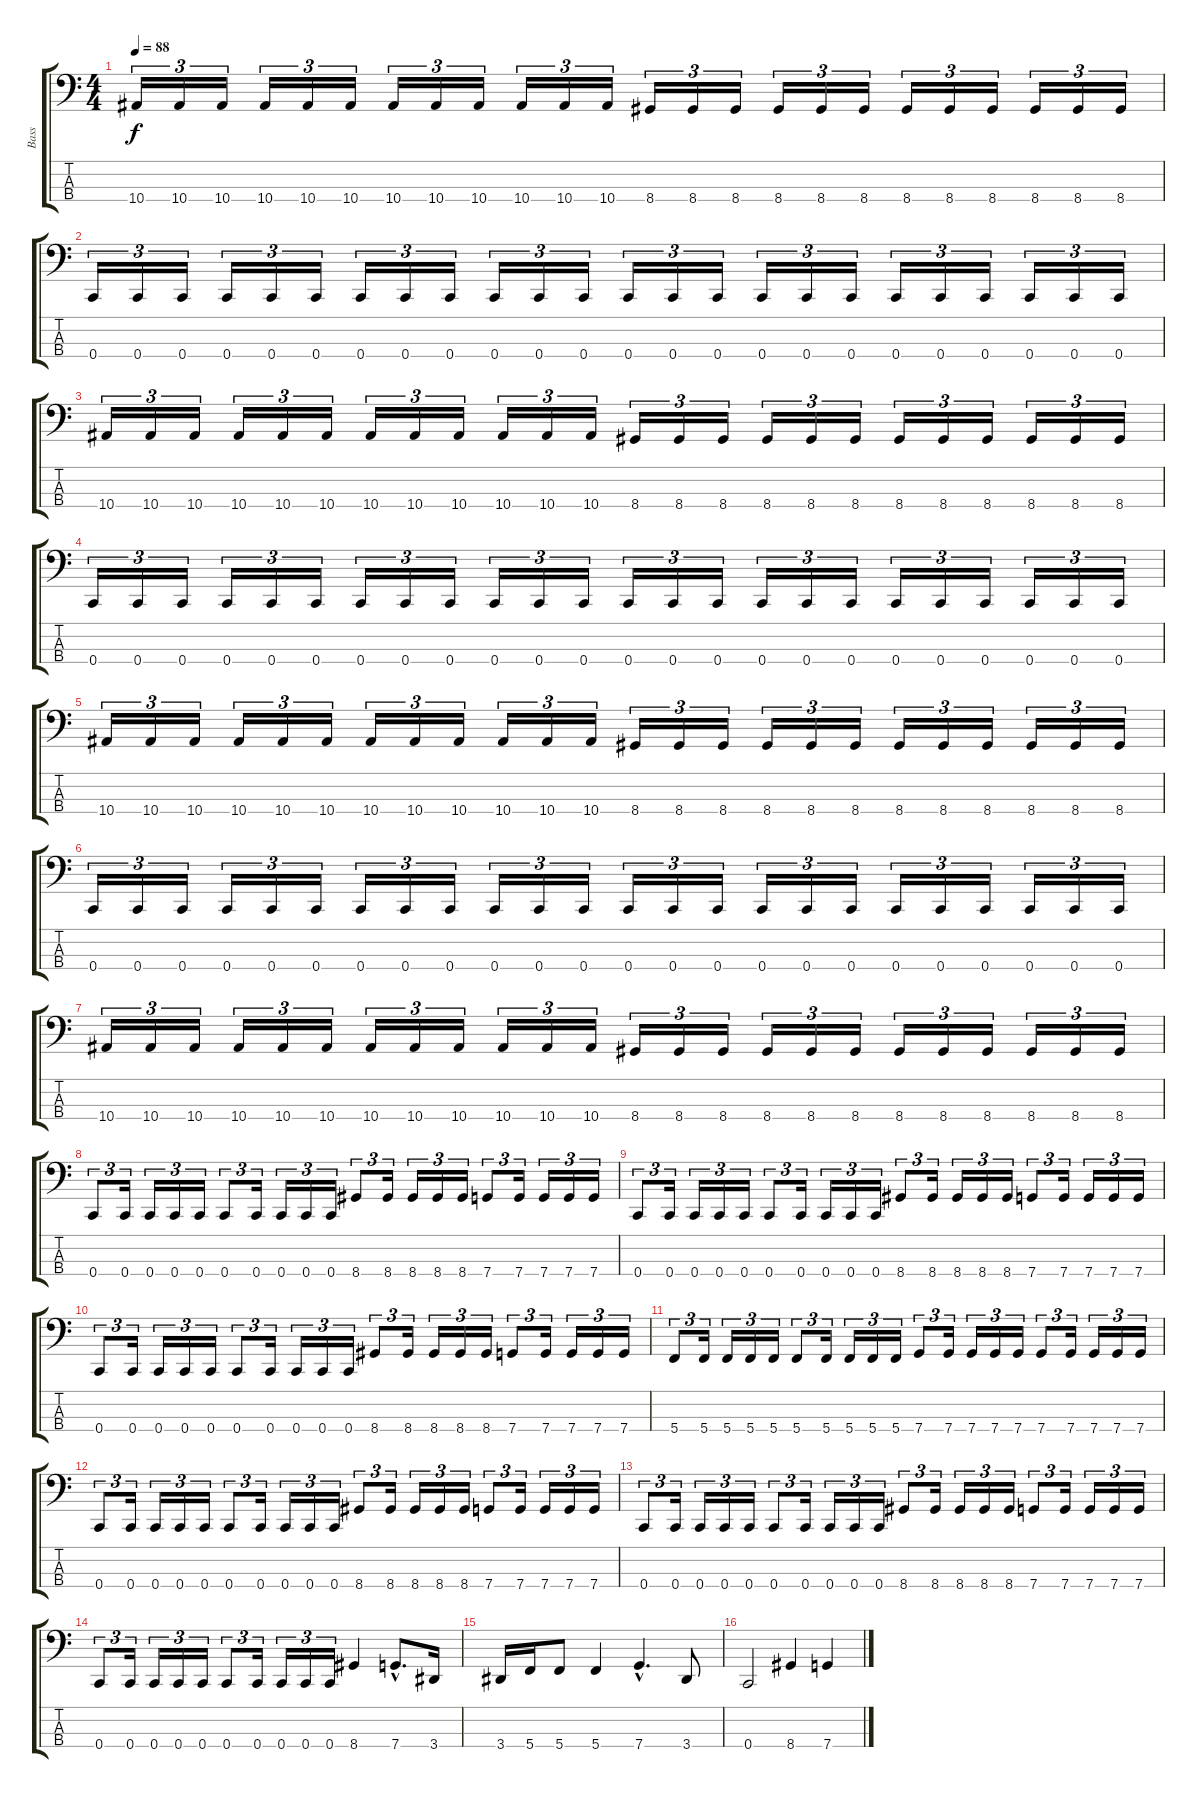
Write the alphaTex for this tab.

\track ("Bass" "Bass") {instrument electricbasspick}
\staff {score tabs}
\tuning (F2 C2 G1 C1) {hide}
\ts (4 4)
\tempo 88
\clef f4
\ks c
10.4.16{tu (3 2) dy f} 10.4.16{tu (3 2)} 10.4.16{tu (3 2)} 10.4.16{tu (3 2)} 10.4.16{tu (3 2)} 10.4.16{tu (3 2)} 10.4.16{tu (3 2)} 10.4.16{tu (3 2)} 10.4.16{tu (3 2)} 10.4.16{tu (3 2)} 10.4.16{tu (3 2)} 10.4.16{tu (3 2)} 8.4.16{tu (3 2)} 8.4.16{tu (3 2)} 8.4.16{tu (3 2)} 8.4.16{tu (3 2)} 8.4.16{tu (3 2)} 8.4.16{tu (3 2)} 8.4.16{tu (3 2)} 8.4.16{tu (3 2)} 8.4.16{tu (3 2)} 8.4.16{tu (3 2)} 8.4.16{tu (3 2)} 8.4.16{tu (3 2)} |
0.4.16{tu (3 2)} 0.4.16{tu (3 2)} 0.4.16{tu (3 2)} 0.4.16{tu (3 2)} 0.4.16{tu (3 2)} 0.4.16{tu (3 2)} 0.4.16{tu (3 2)} 0.4.16{tu (3 2)} 0.4.16{tu (3 2)} 0.4.16{tu (3 2)} 0.4.16{tu (3 2)} 0.4.16{tu (3 2)} 0.4.16{tu (3 2)} 0.4.16{tu (3 2)} 0.4.16{tu (3 2)} 0.4.16{tu (3 2)} 0.4.16{tu (3 2)} 0.4.16{tu (3 2)} 0.4.16{tu (3 2)} 0.4.16{tu (3 2)} 0.4.16{tu (3 2)} 0.4.16{tu (3 2)} 0.4.16{tu (3 2)} 0.4.16{tu (3 2)} |
10.4.16{tu (3 2)} 10.4.16{tu (3 2)} 10.4.16{tu (3 2)} 10.4.16{tu (3 2)} 10.4.16{tu (3 2)} 10.4.16{tu (3 2)} 10.4.16{tu (3 2)} 10.4.16{tu (3 2)} 10.4.16{tu (3 2)} 10.4.16{tu (3 2)} 10.4.16{tu (3 2)} 10.4.16{tu (3 2)} 8.4.16{tu (3 2)} 8.4.16{tu (3 2)} 8.4.16{tu (3 2)} 8.4.16{tu (3 2)} 8.4.16{tu (3 2)} 8.4.16{tu (3 2)} 8.4.16{tu (3 2)} 8.4.16{tu (3 2)} 8.4.16{tu (3 2)} 8.4.16{tu (3 2)} 8.4.16{tu (3 2)} 8.4.16{tu (3 2)} |
0.4.16{tu (3 2)} 0.4.16{tu (3 2)} 0.4.16{tu (3 2)} 0.4.16{tu (3 2)} 0.4.16{tu (3 2)} 0.4.16{tu (3 2)} 0.4.16{tu (3 2)} 0.4.16{tu (3 2)} 0.4.16{tu (3 2)} 0.4.16{tu (3 2)} 0.4.16{tu (3 2)} 0.4.16{tu (3 2)} 0.4.16{tu (3 2)} 0.4.16{tu (3 2)} 0.4.16{tu (3 2)} 0.4.16{tu (3 2)} 0.4.16{tu (3 2)} 0.4.16{tu (3 2)} 0.4.16{tu (3 2)} 0.4.16{tu (3 2)} 0.4.16{tu (3 2)} 0.4.16{tu (3 2)} 0.4.16{tu (3 2)} 0.4.16{tu (3 2)} |
10.4.16{tu (3 2)} 10.4.16{tu (3 2)} 10.4.16{tu (3 2)} 10.4.16{tu (3 2)} 10.4.16{tu (3 2)} 10.4.16{tu (3 2)} 10.4.16{tu (3 2)} 10.4.16{tu (3 2)} 10.4.16{tu (3 2)} 10.4.16{tu (3 2)} 10.4.16{tu (3 2)} 10.4.16{tu (3 2)} 8.4.16{tu (3 2)} 8.4.16{tu (3 2)} 8.4.16{tu (3 2)} 8.4.16{tu (3 2)} 8.4.16{tu (3 2)} 8.4.16{tu (3 2)} 8.4.16{tu (3 2)} 8.4.16{tu (3 2)} 8.4.16{tu (3 2)} 8.4.16{tu (3 2)} 8.4.16{tu (3 2)} 8.4.16{tu (3 2)} |
0.4.16{tu (3 2)} 0.4.16{tu (3 2)} 0.4.16{tu (3 2)} 0.4.16{tu (3 2)} 0.4.16{tu (3 2)} 0.4.16{tu (3 2)} 0.4.16{tu (3 2)} 0.4.16{tu (3 2)} 0.4.16{tu (3 2)} 0.4.16{tu (3 2)} 0.4.16{tu (3 2)} 0.4.16{tu (3 2)} 0.4.16{tu (3 2)} 0.4.16{tu (3 2)} 0.4.16{tu (3 2)} 0.4.16{tu (3 2)} 0.4.16{tu (3 2)} 0.4.16{tu (3 2)} 0.4.16{tu (3 2)} 0.4.16{tu (3 2)} 0.4.16{tu (3 2)} 0.4.16{tu (3 2)} 0.4.16{tu (3 2)} 0.4.16{tu (3 2)} |
10.4.16{tu (3 2)} 10.4.16{tu (3 2)} 10.4.16{tu (3 2)} 10.4.16{tu (3 2)} 10.4.16{tu (3 2)} 10.4.16{tu (3 2)} 10.4.16{tu (3 2)} 10.4.16{tu (3 2)} 10.4.16{tu (3 2)} 10.4.16{tu (3 2)} 10.4.16{tu (3 2)} 10.4.16{tu (3 2)} 8.4.16{tu (3 2)} 8.4.16{tu (3 2)} 8.4.16{tu (3 2)} 8.4.16{tu (3 2)} 8.4.16{tu (3 2)} 8.4.16{tu (3 2)} 8.4.16{tu (3 2)} 8.4.16{tu (3 2)} 8.4.16{tu (3 2)} 8.4.16{tu (3 2)} 8.4.16{tu (3 2)} 8.4.16{tu (3 2)} |
0.4.8{tu (3 2)} 0.4.16{tu (3 2)} 0.4.16{tu (3 2)} 0.4.16{tu (3 2)} 0.4.16{tu (3 2)} 0.4.8{tu (3 2)} 0.4.16{tu (3 2)} 0.4.16{tu (3 2)} 0.4.16{tu (3 2)} 0.4.16{tu (3 2)} 8.4.8{tu (3 2)} 8.4.16{tu (3 2)} 8.4.16{tu (3 2)} 8.4.16{tu (3 2)} 8.4.16{tu (3 2)} 7.4.8{tu (3 2)} 7.4.16{tu (3 2)} 7.4.16{tu (3 2)} 7.4.16{tu (3 2)} 7.4.16{tu (3 2)} |
0.4.8{tu (3 2)} 0.4.16{tu (3 2)} 0.4.16{tu (3 2)} 0.4.16{tu (3 2)} 0.4.16{tu (3 2)} 0.4.8{tu (3 2)} 0.4.16{tu (3 2)} 0.4.16{tu (3 2)} 0.4.16{tu (3 2)} 0.4.16{tu (3 2)} 8.4.8{tu (3 2)} 8.4.16{tu (3 2)} 8.4.16{tu (3 2)} 8.4.16{tu (3 2)} 8.4.16{tu (3 2)} 7.4.8{tu (3 2)} 7.4.16{tu (3 2)} 7.4.16{tu (3 2)} 7.4.16{tu (3 2)} 7.4.16{tu (3 2)} |
0.4.8{tu (3 2)} 0.4.16{tu (3 2)} 0.4.16{tu (3 2)} 0.4.16{tu (3 2)} 0.4.16{tu (3 2)} 0.4.8{tu (3 2)} 0.4.16{tu (3 2)} 0.4.16{tu (3 2)} 0.4.16{tu (3 2)} 0.4.16{tu (3 2)} 8.4.8{tu (3 2)} 8.4.16{tu (3 2)} 8.4.16{tu (3 2)} 8.4.16{tu (3 2)} 8.4.16{tu (3 2)} 7.4.8{tu (3 2)} 7.4.16{tu (3 2)} 7.4.16{tu (3 2)} 7.4.16{tu (3 2)} 7.4.16{tu (3 2)} |
5.4.8{tu (3 2)} 5.4.16{tu (3 2)} 5.4.16{tu (3 2)} 5.4.16{tu (3 2)} 5.4.16{tu (3 2)} 5.4.8{tu (3 2)} 5.4.16{tu (3 2)} 5.4.16{tu (3 2)} 5.4.16{tu (3 2)} 5.4.16{tu (3 2)} 7.4.8{tu (3 2)} 7.4.16{tu (3 2)} 7.4.16{tu (3 2)} 7.4.16{tu (3 2)} 7.4.16{tu (3 2)} 7.4.8{tu (3 2)} 7.4.16{tu (3 2)} 7.4.16{tu (3 2)} 7.4.16{tu (3 2)} 7.4.16{tu (3 2)} |
0.4.8{tu (3 2)} 0.4.16{tu (3 2)} 0.4.16{tu (3 2)} 0.4.16{tu (3 2)} 0.4.16{tu (3 2)} 0.4.8{tu (3 2)} 0.4.16{tu (3 2)} 0.4.16{tu (3 2)} 0.4.16{tu (3 2)} 0.4.16{tu (3 2)} 8.4.8{tu (3 2)} 8.4.16{tu (3 2)} 8.4.16{tu (3 2)} 8.4.16{tu (3 2)} 8.4.16{tu (3 2)} 7.4.8{tu (3 2)} 7.4.16{tu (3 2)} 7.4.16{tu (3 2)} 7.4.16{tu (3 2)} 7.4.16{tu (3 2)} |
0.4.8{tu (3 2)} 0.4.16{tu (3 2)} 0.4.16{tu (3 2)} 0.4.16{tu (3 2)} 0.4.16{tu (3 2)} 0.4.8{tu (3 2)} 0.4.16{tu (3 2)} 0.4.16{tu (3 2)} 0.4.16{tu (3 2)} 0.4.16{tu (3 2)} 8.4.8{tu (3 2)} 8.4.16{tu (3 2)} 8.4.16{tu (3 2)} 8.4.16{tu (3 2)} 8.4.16{tu (3 2)} 7.4.8{tu (3 2)} 7.4.16{tu (3 2)} 7.4.16{tu (3 2)} 7.4.16{tu (3 2)} 7.4.16{tu (3 2)} |
0.4.8{tu (3 2)} 0.4.16{tu (3 2)} 0.4.16{tu (3 2)} 0.4.16{tu (3 2)} 0.4.16{tu (3 2)} 0.4.8{tu (3 2)} 0.4.16{tu (3 2)} 0.4.16{tu (3 2)} 0.4.16{tu (3 2)} 0.4.16{tu (3 2)} 8.4.4 7.4{hac}.8{d} 3.4.16 |
3.4.16 5.4.16 5.4.8 5.4.4 7.4{hac}.4{d} 3.4.8 |
0.4.2 8.4.4 7.4.4
